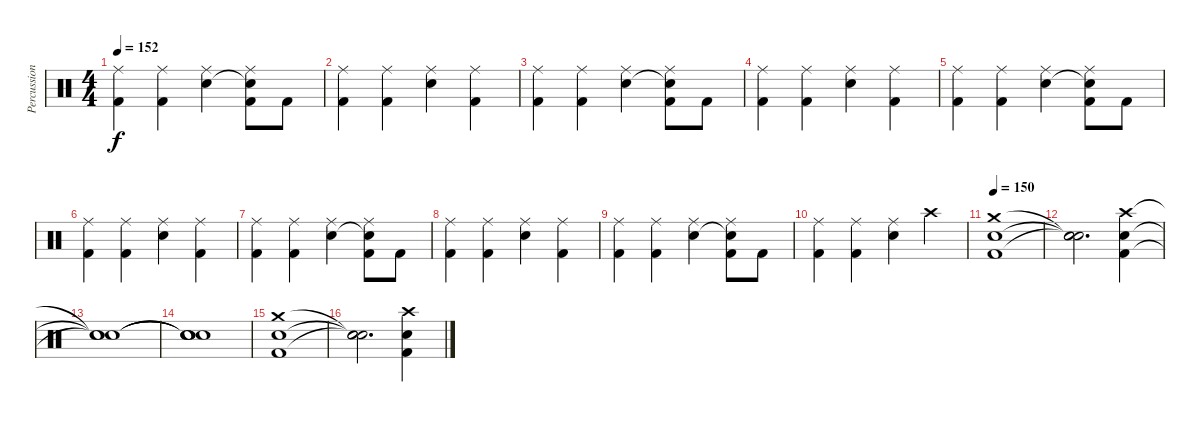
\track ("Percussions" "Percussion") {instrument percussion}
\staff {score}
\articulation defaults
\ts (4 4)
\tempo 152
\clef neutral
\ks c
("Ride (middle)" "Kick (hit) 2").4{dy f} ("Ride (middle)" "Kick (hit) 2").4 ("Ride (middle)" "Electric Snare (hit)").4 ("Ride (middle)" "Snare (hit)"{t} "Kick (hit) 2").8 "Kick (hit) 2".8 |
("Ride (middle)" "Kick (hit) 2").4 ("Ride (middle)" "Kick (hit) 2").4 ("Ride (middle)" "Electric Snare (hit)").4 ("Ride (middle)" "Kick (hit) 2").4 |
("Ride (middle)" "Kick (hit) 2").4 ("Ride (middle)" "Kick (hit) 2").4 ("Ride (middle)" "Electric Snare (hit)").4 ("Ride (middle)" "Snare (hit)"{t} "Kick (hit) 2").8 "Kick (hit) 2".8 |
("Ride (middle)" "Kick (hit) 2").4 ("Ride (middle)" "Kick (hit) 2").4 ("Ride (middle)" "Electric Snare (hit)").4 ("Ride (middle)" "Kick (hit) 2").4 |
("Ride (middle)" "Kick (hit) 2").4 ("Ride (middle)" "Kick (hit) 2").4 ("Ride (middle)" "Electric Snare (hit)").4 ("Ride (middle)" "Snare (hit)"{t} "Kick (hit) 2").8 "Kick (hit) 2".8 |
("Ride (middle)" "Kick (hit) 2").4 ("Ride (middle)" "Kick (hit) 2").4 ("Ride (middle)" "Electric Snare (hit)").4 ("Ride (middle)" "Kick (hit) 2").4 |
("Ride (middle)" "Kick (hit) 2").4 ("Ride (middle)" "Kick (hit) 2").4 ("Ride (middle)" "Electric Snare (hit)").4 ("Ride (middle)" "Snare (hit)"{t} "Kick (hit) 2").8 "Kick (hit) 2".8 |
("Ride (middle)" "Kick (hit) 2").4 ("Ride (middle)" "Kick (hit) 2").4 ("Ride (middle)" "Electric Snare (hit)").4 ("Ride (middle)" "Kick (hit) 2").4 |
("Ride (middle)" "Kick (hit) 2").4 ("Ride (middle)" "Kick (hit) 2").4 ("Ride (middle)" "Electric Snare (hit)").4 ("Ride (middle)" "Snare (hit)"{t} "Kick (hit) 2").8 "Kick (hit) 2".8 |
("Ride (middle)" "Kick (hit) 2").4 ("Ride (middle)" "Kick (hit) 2").4 ("Ride (middle)" "Electric Snare (hit)").4 "Crash high (hit)".4 |
\tempo 150
("Crash medium (hit)" "Electric Snare (hit)" "Kick (hit) 2").1 |
("Snare (hit)"{t} "Snare (hit)"{t} "Snare (hit)"{t}).2{d} ("Crash high (hit)" "Electric Snare (hit)" "Kick (hit) 2").4 |
("Snare (hit)"{t} "Snare (hit)"{t} "Snare (hit)"{t}).1 |
("Snare (hit)"{t} "Snare (hit)"{t} "Snare (hit)"{t} "Snare (hit)").1 |
("Crash medium (hit)" "Electric Snare (hit)" "Kick (hit) 2").1 |
("Snare (hit)"{t} "Snare (hit)"{t} "Snare (hit)"{t}).2{d} ("Crash high (hit)" "Electric Snare (hit)" "Kick (hit) 2").4
